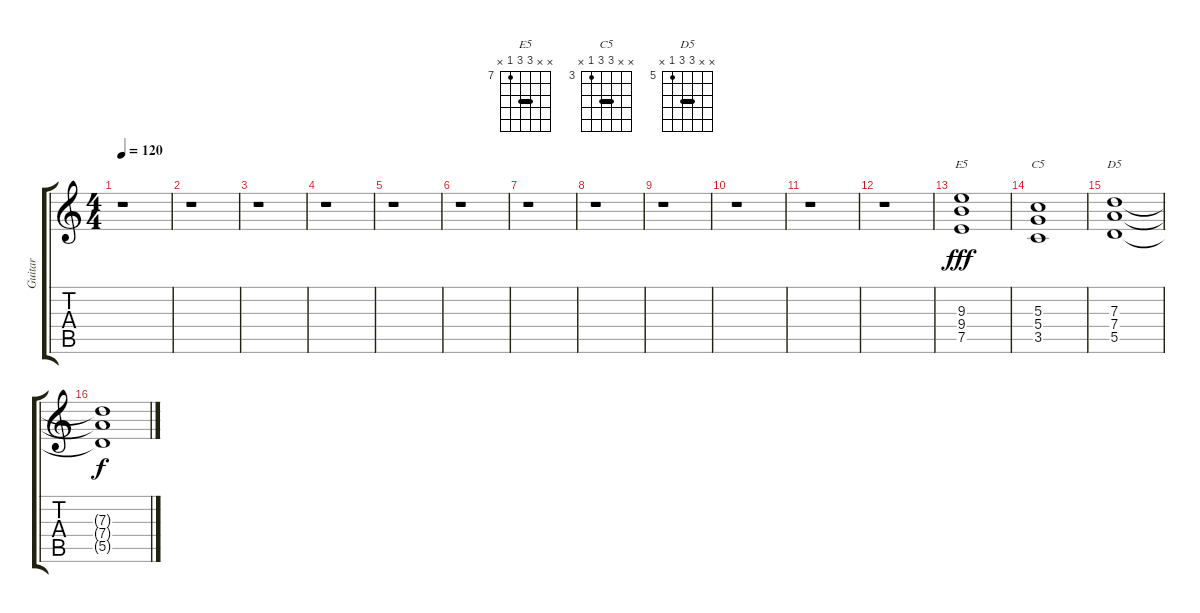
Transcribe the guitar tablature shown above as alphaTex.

\track ("Guitar " "Guitar ") {instrument overdrivenguitar}
\staff {score tabs}
\tuning (E4 B3 G3 D3 A2 E2) {hide}
\chord ("E5" x x 9 9 7 x) {firstfret 7 barre 9}
\chord ("C5" x x 5 5 3 x) {firstfret 3 barre 5}
\chord ("D5" x x 7 7 5 x) {firstfret 5 barre 7}
\ts (4 4)
\tempo 120
\clef g2
\ks c
r.1{dy fff} |
r.1 |
r.1 |
r.1 |
r.1 |
r.1 |
r.1 |
r.1 |
r.1 |
r.1 |
r.1 |
r.1 |
(9.3 9.4 7.5).1{ch "E5"} |
(5.3 5.4 3.5).1{ch "C5"} |
(7.3 7.4 5.5).1{ch "D5"} |
(7.3{t} 7.4{t} 5.5{t}).1{dy f}
